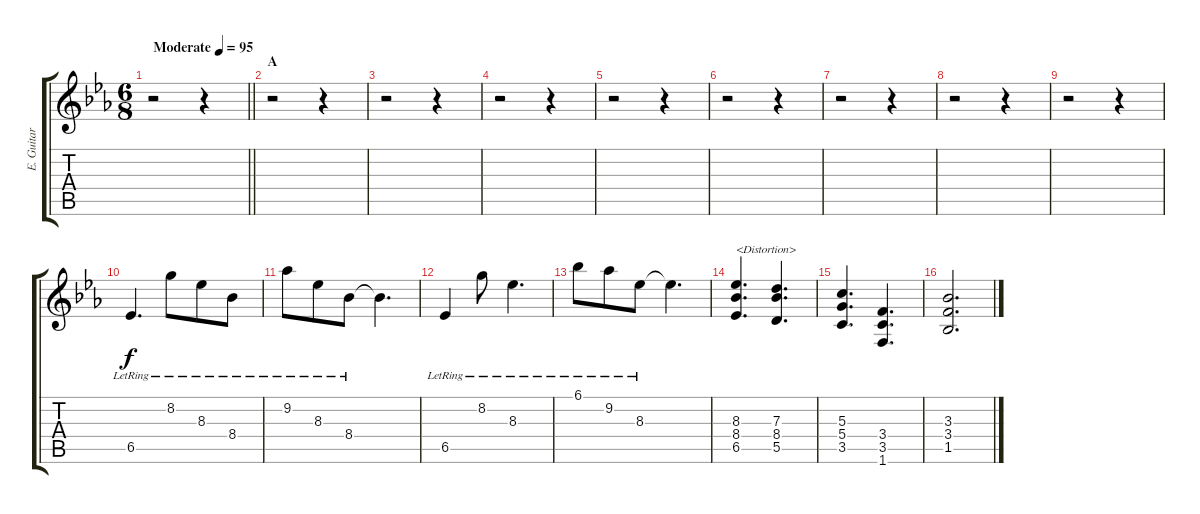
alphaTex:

\track ("E. Guitar I" "E. Guitar ") {instrument electricguitarclean}
\staff {score tabs}
\tuning (E4 B3 G3 D3 A2 E2) {hide}
\ts (6 8)
\tempo (95 "Moderate")
\clef g2
\barLineRight lightlight
\ks eb
r.2{dy f instrument electricguitarclean} r.4 |
\section ("" "A")
r.2 r.4 |
r.2 r.4 |
r.2 r.4 |
r.2 r.4 |
r.2 r.4 |
r.2 r.4 |
r.2 r.4 |
r.2 r.4 |
6.5{lr}.4{d} 8.2{lr}.8 8.3{lr}.8 8.4{lr}.8 |
9.2{lr}.8 8.3{lr}.8 8.4{lr}.8 8.4{t}.4{d} |
6.5{lr}.4 8.2{lr}.8 8.3{lr}.4{d} |
6.1{lr}.8 9.2{lr}.8 8.3{lr}.8 8.3{t}.4{d} |
(8.3 8.4 6.5).4{d txt "<Distortion>" instrument overdrivenguitar} (7.3 8.4 5.5).4{d} |
(5.3 5.4 3.5).4{d} (3.4 3.5 1.6).4{d} |
(3.3 3.4 1.5).2{d}
